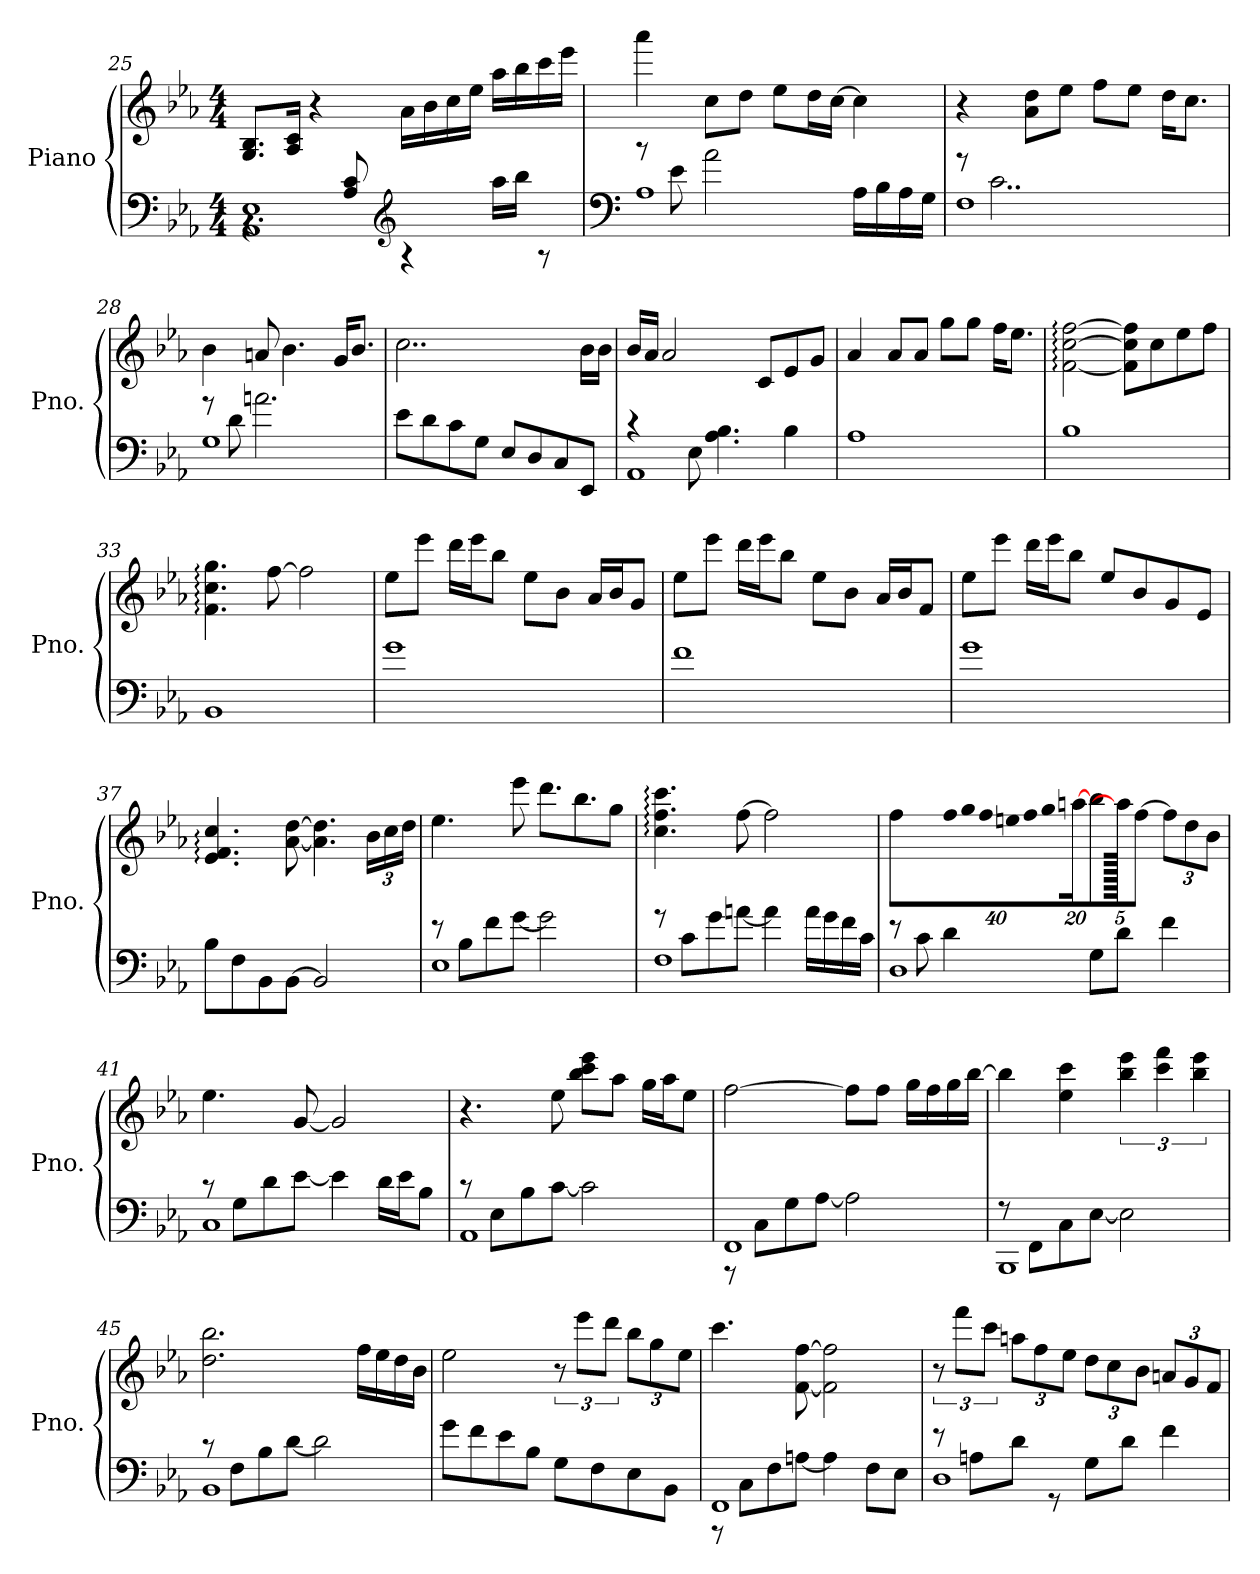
**kern	**kern	**dynam
*part1	*part1	*part1
*staff2	*staff1	*staff1/2
*I"Piano	*	*
*I'Pno.	*	*
*clefF4	*clefG2	*
*k[b-e-a-]	*k[b-e-a-]	*
*M4/4	*M4/4	*
=25	=25	=25
*^	*	*
1AA- 1E-	4.rBB	8.G/ 8.B-/L	.
.	.	16A-/ 16c/Jk	.
.	.	4r	.
.	8A-/ 8c/	.	.
*clefG2	*	*	*
.	4r	16a-\LL	.
.	.	16b-\	.
.	.	16cc\	.
.	.	16ee-\JJ	.
.	16aa-\LL	16aa-\LL	.
.	16bb-\JJ	16bb-\	.
.	8r	16ccc\	.
.	.	16eee-\JJ	.
=26	=26	=26	=26
*clefF4	*	*	*
!	!	!	!LO:DY:b=2
!	!	!	!LO:DY:n=1:b
1A-	8rb	4aaa-\	mp mp
.	8e-\	.	.
.	2a-\	8cc\L	.
.	.	8dd\J	.
.	.	8ee-\L	.
.	.	16dd\L	.
.	.	[16cc\JJ	.
.	16A-\LL	4cc\]	.
.	16B-\	.	.
.	16A-\	.	.
.	16G\JJ	.	.
!!LO:LB:g=z
=27	=27	=27	=27
1F	8rg	4r	.
.	2..c\	.	.
.	.	8a-\ 8dd\L	.
.	.	8ee-\J	.
.	.	8ff\L	.
.	.	8ee-\J	.
.	.	16dd\KL	.
.	.	8.cc\J	.
=28	=28	=28	=28
1G	8rg	4b-\	.
.	8d\	.	.
.	2.an\	8an/	.
.	.	4.b-\	.
.	.	16g/KL	.
.	.	8.b-/J	.
*v	*v	*	*
=29	=29	=29
8e-\L	2..cc\	.
8d\	.	.
8c\	.	.
8G\J	.	.
8E-/L	.	.
8D/	.	.
8C/	.	.
8EE-/J	16b-\LL	.
.	16b-\JJ	.
=30	=30	=30
*^	*	*
1AA-	4rc	16b-/LL	.
.	.	16a-/JJ	.
.	.	2a-/	.
.	8E-\	.	.
.	4.A-\ 4.B-\	.	.
.	.	8c/L	.
.	4B-\	8e-/	.
.	.	8g/J	.
*v	*v	*	*
=31	=31	=31
1A-	4a-/	.
.	8a-/L	.
.	8a-/J	.
.	8gg\L	.
.	8gg\J	.
.	16ff\KL	.
.	8.ee-\J	.
!!LO:LB:g=z
=32	=32	=32
1B-	[2f\: [2cc\: [2ff\:	.
.	8f\] 8cc\] 8ff\]L	.
.	8cc\	.
.	8ee-\	.
.	8ff\J	.
=33	=33	=33
1BB-	4.f\: 4.cc\: 4.gg\:	.
.	[8ff\	.
.	2ff\]	.
=34	=34	=34
1g	8ee-\L	.
.	8eee-\J	.
.	16ddd\LL	.
.	16eee-\J	.
.	8bb-\J	.
.	8ee-\L	.
.	8b-\J	.
.	16a-/LL	.
.	16b-/J	.
.	8g/J	.
=35	=35	=35
1f	8ee-\L	.
.	8eee-\J	.
.	16ddd\LL	.
.	16eee-\J	.
.	8bb-\J	.
.	8ee-\L	.
.	8b-\J	.
.	16a-/LL	.
.	16b-/J	.
.	8f/J	.
!!LO:LB:g=z
=36	=36	=36
1g	8ee-\L	.
.	8eee-\J	.
.	16ddd\LL	.
.	16eee-\J	.
.	8bb-\J	.
.	8ee-/L	.
.	8b-/	.
.	8g/	.
.	8e-/J	.
=37	=37	=37
8B-\L	4.e-/: 4.f/: 4.cc/:	.
8F\	.	.
8BB-\	.	.
[8BB-\J	[8a-\ [8dd\	.
2BB-/]	4.a-\] 4.dd\]	.
*	*Xbrackettup	*
.	24b-\LL	.
.	24cc\	.
.	24dd\JJ	.
=38	=38	=38
*^	*	*
1E-	8re	4.ee-\	.
.	8B-\L	.	.
.	8f\	.	.
.	[8g\J	8eee-\	.
.	2g\]	8.ddd\L	.
.	.	8.bb-\	.
.	.	8gg\J	.
=39	=39	=39	=39
1F	8rg	4.cc\: 4.ff\: 4.ccc\:	.
.	8c\L	.	.
.	8g\	.	.
.	[8an\J	[8ff\	.
.	4a\]	2ff\]	.
.	16a\LL	.	.
.	16g\	.	.
.	16f\	.	.
.	16c\JJ	.	.
!!LO:LB:g=z
=40	=40	=40	=40
1D	8re	4ff\	.
.	8c\	.	.
!	!	!LO:N:vis=16	!
.	4d\	640%23ff\LL	.
!	!	!LO:N:vis=16	!
.	.	640%23gg\	.
!	!	!LO:N:vis=16	!
.	.	640%23ff\	.
!	!	!LO:N:vis=16	!
.	.	640%23een\	.
!	!	!LO:N:vis=16	!
.	.	640%23ff\	.
!	!	!LO:N:vis=16	!
.	.	640%23gg\	.
.	.	[320%11aan\JJ	.
.	8G\L	8bb-\L	.
.	8d\J	640aa\JJ]	.
.	.	[8ff\J	.
.	4f\	.	.
.	.	12ff\L]	.
.	.	12dd\	.
.	.	12b-\J	.
640ryy	640ryy	.	.
=41	=41	=41	=41
1C	8rc	4.ee-\	.
.	8G\L	.	.
.	8d\	.	.
.	[8e-\J	[8g/	.
.	4e-\]	2g/]	.
.	16d\LL	.	.
.	16e-\J	.	.
.	8B-\J	.	.
=42	=42	=42	=42
1AA-	8rc	4.r	.
.	8E-\L	.	.
.	8B-\	.	.
.	[8c\J	8ee-\	.
.	2c\]	8bb-\ 8ccc\ 8eee-\L	.
.	.	8aa-\J	.
.	.	16gg\LL	.
.	.	16aa-\J	.
.	.	8ee-\J	.
!!LO:LB:g=z
=43	=43	=43	=43
1FF	8r	[2ff\	.
.	8C\L	.	.
.	8G\	.	.
.	[8A-\J	.	.
.	2A-\]	8ff\L]	.
.	.	8ff\J	.
.	.	16gg\LL	.
.	.	16ff\	.
.	.	16gg\	.
.	.	[16bb-\JJ	.
=44	=44	=44	=44
1BBB-	8rF	4bb-\]	.
.	8FF\L	.	.
.	8C\	4ee-\ 4ccc\	.
.	[8E-\J	.	.
*	*	*brackettup	*
.	2E-\]	6bb-\ 6eee-\	.
.	.	6ccc\ 6fff\	.
.	.	6bb-\ 6eee-\	.
=45	=45	=45	=45
1BB-	8rc	2.dd\ 2.bb-\	.
.	8F\L	.	.
.	8B-\	.	.
.	[8d\J	.	.
.	2d\]	.	.
.	.	16ff\LL	.
.	.	16ee-\	.
.	.	16dd\	.
.	.	16b-\JJ	.
*v	*v	*	*
=46	=46	=46
8g\L	2ee-\	.
8f\	.	.
8e-\	.	.
8B-\J	.	.
8G\L	12r	.
.	12eee-\L	.
8F\	.	.
.	12ddd\J	.
*	*Xbrackettup	*
8E-\	12bb-\L	.
.	12gg\	.
8BB-\J	.	.
.	12ee-\J	.
!!LO:PB:g=z
=47	=47	=47
*^	*	*
1FF	8r	4.ccc\	.
.	8C\L	.	.
.	8F\	.	.
.	[8An\J	[8f\ [8ff\	.
.	4A\]	2f\] 2ff\]	.
.	8F\L	.	.
.	8E-\J	.	.
=48	=48	=48	=48
*	*	*brackettup	*
1D	8re	12r	.
.	.	12fff\L	.
.	8An\L	.	.
.	.	12ccc\J	.
*	*	*Xbrackettup	*
.	8d\J	12aan\L	.
.	.	12ff\	.
.	8r	.	.
.	.	12ee-\J	.
.	8G\L	12dd\L	.
.	.	12cc\	.
.	8d\J	.	.
.	.	12b-\J	.
.	4f\	12an/L	.
.	.	12g/	.
.	.	12f/J	.
*v	*v	*	*
=	=	=
*-	*-	*-
